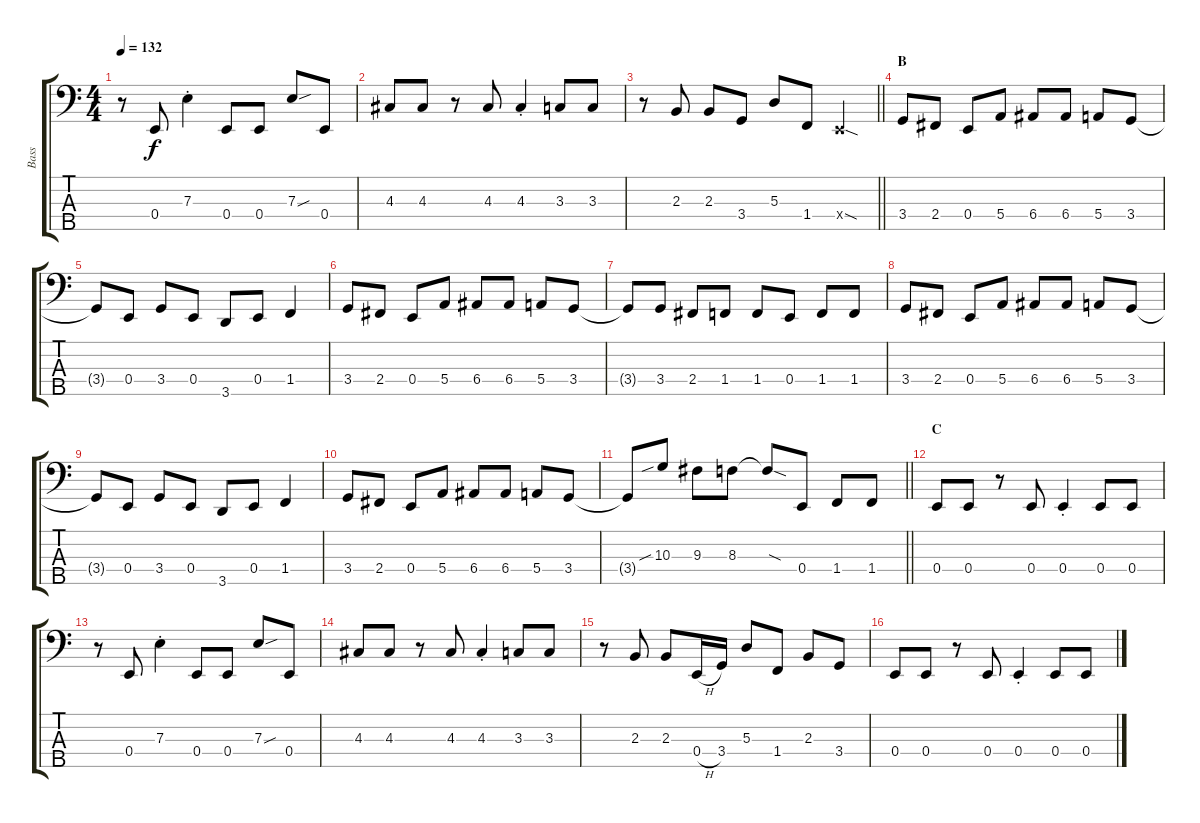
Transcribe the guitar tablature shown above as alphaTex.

\track ("Bass" "Bass") {instrument electricbasspick}
\staff {score tabs}
\tuning (G2 D2 A1 E1 B0) {hide}
\ts (4 4)
\tempo 132
\clef f4
\ks c
r.8{dy f} 0.4.8 7.3{st}.4 0.4.8 0.4.8 7.3{sou}.8 0.4.8 |
4.3.8 4.3.8 r.8 4.3.8 4.3{st}.4 3.3.8 3.3.8 |
\barLineRight lightlight
r.8 2.3.8 2.3.8 3.4.8 5.3.8 1.4.8 0.4{sod x}.4 |
\section ("" "B")
3.4.8 2.4.8 0.4.8 5.4.8 6.4.8 6.4.8 5.4.8 3.4.8 |
3.4{t}.8 0.4.8 3.4.8 0.4.8 3.5.8 0.4.8 1.4.4 |
3.4.8 2.4.8 0.4.8 5.4.8 6.4.8 6.4.8 5.4.8 3.4.8 |
3.4{t}.8 3.4.8 2.4.8 1.4.8 1.4.8 0.4.8 1.4.8 1.4.8 |
3.4.8 2.4.8 0.4.8 5.4.8 6.4.8 6.4.8 5.4.8 3.4.8 |
3.4{t}.8 0.4.8 3.4.8 0.4.8 3.5.8 0.4.8 1.4.4 |
3.4.8 2.4.8 0.4.8 5.4.8 6.4.8 6.4.8 5.4.8 3.4.8 |
\barLineRight lightlight
3.4{t}.8 10.3{sib}.8 9.3.8 8.3.8 8.3{sod t}.8 0.4.8 1.4.8 1.4.8 |
\section ("" "C")
0.4.8 0.4.8 r.8 0.4.8 0.4{st}.4 0.4.8 0.4.8 |
r.8 0.4.8 7.3{st}.4 0.4.8 0.4.8 7.3{sou}.8 0.4.8 |
4.3.8 4.3.8 r.8 4.3.8 4.3{st}.4 3.3.8 3.3.8 |
r.8 2.3.8 2.3.8 0.4{h}.16 3.4.16 5.3.8 1.4.8 2.3.8 3.4.8 |
0.4.8 0.4.8 r.8 0.4.8 0.4{st}.4 0.4.8 0.4.8
